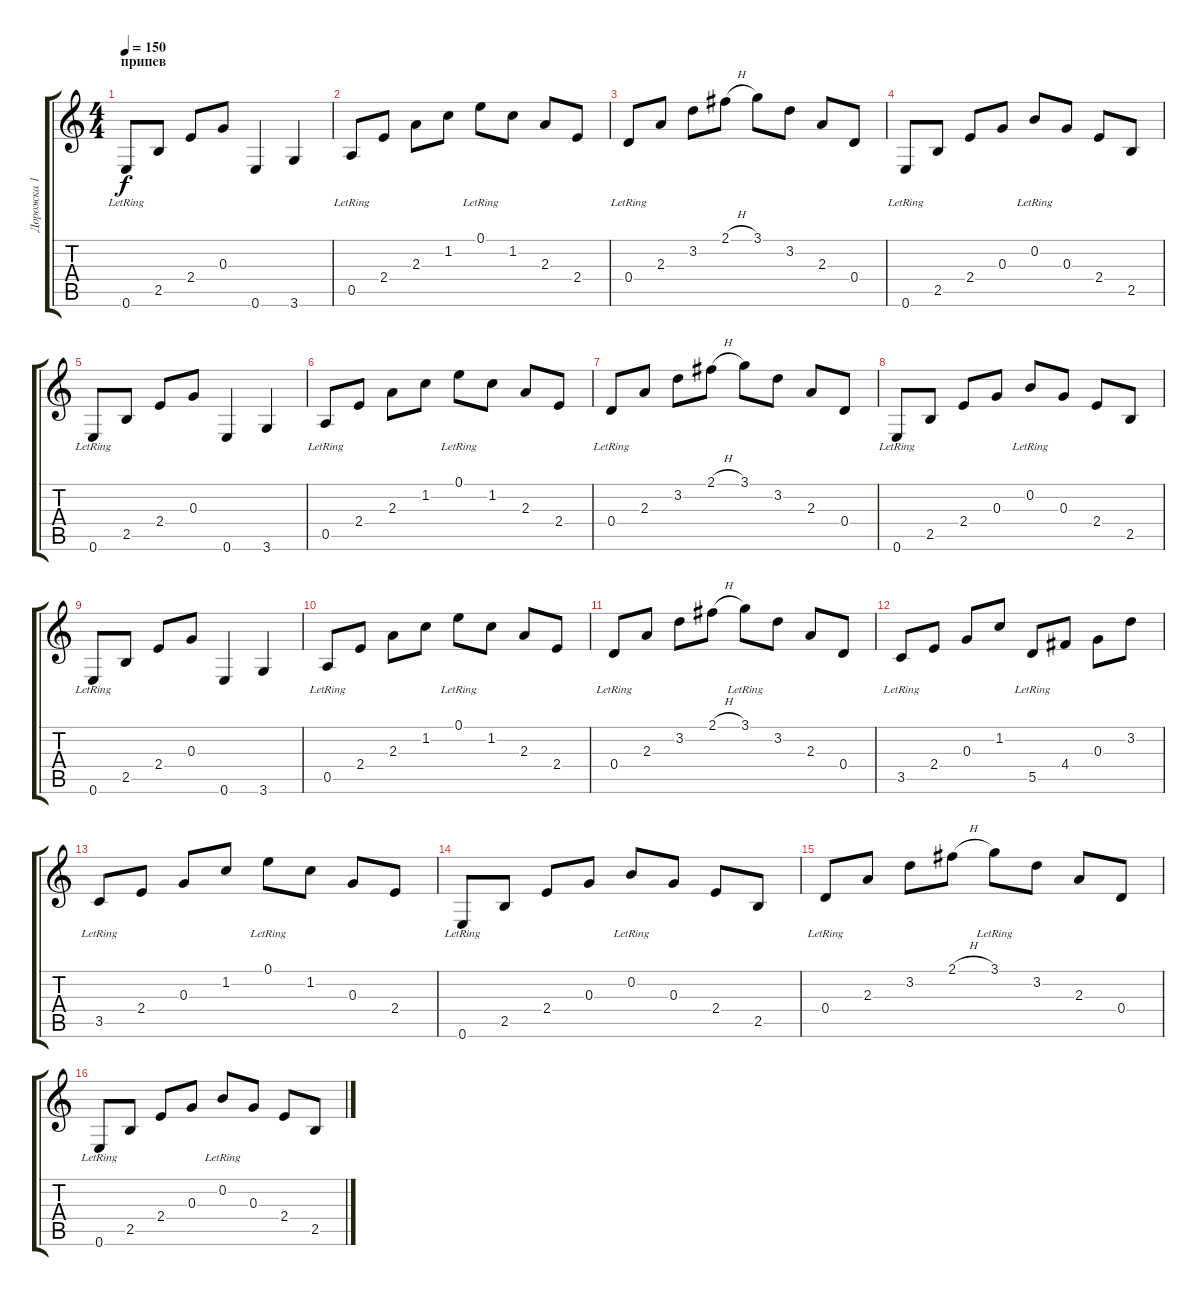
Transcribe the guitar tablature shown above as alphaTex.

\track ("Дорожка 1" "Дорожка 1") {instrument acousticguitarnylon}
\staff {score tabs}
\tuning (E4 B3 G3 D3 A2 E2) {hide}
\ts (4 4)
\section ("" "припев ")
\tempo 150
\clef g2
\ks c
0.6{lr}.8{dy f} 2.5.8 2.4.8 0.3.8 0.6.4 3.6.4 |
0.5{lr}.8 2.4.8 2.3.8 1.2.8 0.1{lr}.8 1.2.8 2.3.8 2.4.8 |
0.4{lr}.8 2.3.8 3.2.8 2.1{h}.8 3.1.8 3.2.8 2.3.8 0.4.8 |
0.6{lr}.8 2.5.8 2.4.8 0.3.8 0.2{lr}.8 0.3.8 2.4.8 2.5.8 |
0.6{lr}.8 2.5.8 2.4.8 0.3.8 0.6.4 3.6.4 |
0.5{lr}.8 2.4.8 2.3.8 1.2.8 0.1{lr}.8 1.2.8 2.3.8 2.4.8 |
0.4{lr}.8 2.3.8 3.2.8 2.1{h}.8 3.1.8 3.2.8 2.3.8 0.4.8 |
0.6{lr}.8 2.5.8 2.4.8 0.3.8 0.2{lr}.8 0.3.8 2.4.8 2.5.8 |
0.6{lr}.8 2.5.8 2.4.8 0.3.8 0.6.4 3.6.4 |
0.5{lr}.8 2.4.8 2.3.8 1.2.8 0.1{lr}.8 1.2.8 2.3.8 2.4.8 |
0.4{lr}.8 2.3.8 3.2.8 2.1{h}.8 3.1{lr}.8 3.2.8 2.3.8 0.4.8 |
3.5{lr}.8 2.4.8 0.3.8 1.2.8 5.5{lr}.8 4.4.8 0.3.8 3.2.8 |
3.5{lr}.8 2.4.8 0.3.8 1.2.8 0.1{lr}.8 1.2.8 0.3.8 2.4.8 |
0.6{lr}.8 2.5.8 2.4.8 0.3.8 0.2{lr}.8 0.3.8 2.4.8 2.5.8 |
0.4{lr}.8 2.3.8 3.2.8 2.1{h}.8 3.1{lr}.8 3.2.8 2.3.8 0.4.8 |
0.6{lr}.8 2.5.8 2.4.8 0.3.8 0.2{lr}.8 0.3.8 2.4.8 2.5.8
